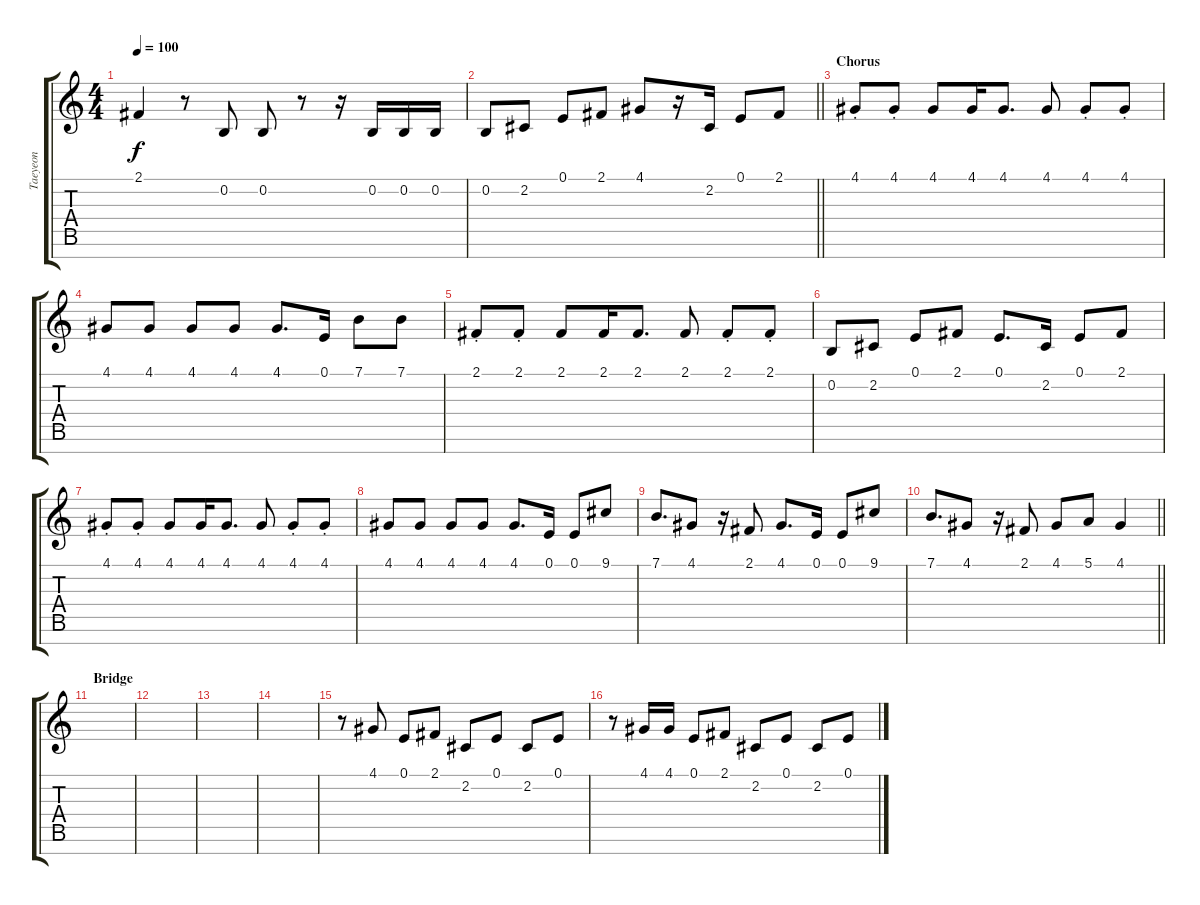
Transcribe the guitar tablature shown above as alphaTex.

\track ("Taeyeon" "Taeyeon") {instrument flute}
\staff {score tabs}
\tuning (E4 B3 G3 D3 A2 E2 B1) {hide}
\ts (4 4)
\tempo 100
\clef g2
\ks c
2.1.4{dy f} r.8 0.2.8 0.2.8 r.8 r.16 0.2.16 0.2.16 0.2.16 |
\barLineRight lightlight
0.2.8 2.2.8 0.1.8 2.1.8 4.1.8 r.16 2.2.16{volume 10} 0.1.8 2.1.8 |
\section ("" "Chorus")
4.1{st}.8 4.1{st}.8 4.1.8 4.1.16 4.1.8{d} 4.1.8 4.1{st}.8 4.1{st}.8 |
4.1.8 4.1.8 4.1.8 4.1.8 4.1.8{d} 0.1.16 7.1.8 7.1.8 |
2.1{st}.8 2.1{st}.8 2.1.8 2.1.16 2.1.8{d} 2.1.8 2.1{st}.8 2.1{st}.8 |
0.2.8 2.2.8 0.1.8 2.1.8 0.1.8{d} 2.2.16 0.1.8 2.1.8 |
4.1{st}.8 4.1{st}.8 4.1.8 4.1.16 4.1.8{d} 4.1.8 4.1{st}.8 4.1{st}.8 |
4.1.8 4.1.8 4.1.8 4.1.8 4.1.8{d} 0.1.16 0.1.8 9.1.8 |
7.1.8{d} 4.1.8 r.16 2.1.8 4.1.8{d} 0.1.16 0.1.8 9.1.8 |
\barLineRight lightlight
7.1.8{d} 4.1.8 r.16 2.1.8 4.1.8 5.1.8 4.1.4 |
\section ("" "Bridge")
|
|
|
|
r.8{volume 16} 4.1.8 0.1.8 2.1.8 2.2.8 0.1.8 2.2.8 0.1.8 |
r.8 4.1.16 4.1.16 0.1.8 2.1.8 2.2.8 0.1.8 2.2.8 0.1.8
